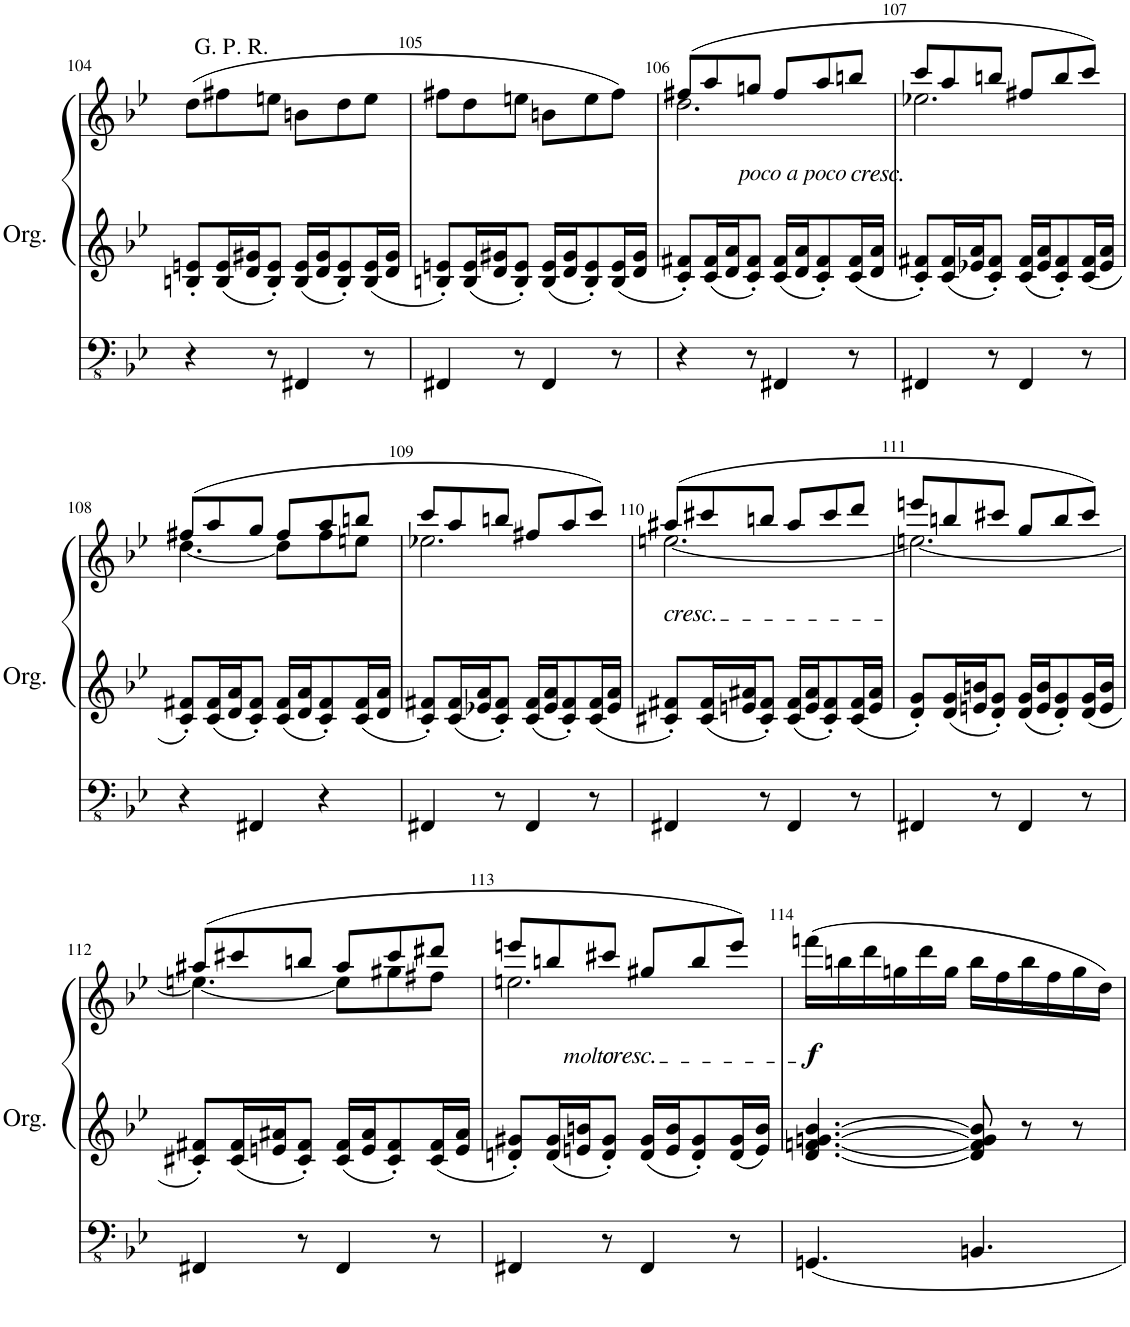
**kern	**kern	**kern	**dynam
*part1	*part1	*part1	*part1
*staff3	*staff2	*staff1	*staff1/2/3
*I"Orgue à tuyaux	*	*	*
*I'Org.	*	*	*
!!LO:PB:g=z
*clefFv4	*clefG2	*clefG2	*
*k[b-e-]	*k[b-e-]	*k[b-e-]	*
*M6/8	*M6/8	*M6/8	*
=104	=104	=104	=104
!	!	!LO:TX:a:t=G. P. R.	!
4r	8Bn/' 8en/'L	(8dd\L	.
.	16B/ 16e/L	8ff#X\	.
.	16d/ 16g#X/J	.	.
8r	8B/' 8e/'J	8een\J	.
4FFF#X/	16B/ 16e/LL	8bn\L	.
.	16d/ 16g#/J	.	.
.	8B/' 8e/'	8dd\	.
8r	16B/ 16e/L	8ee\J	.
.	16d/ 16g#/JJ	.	.
=105	=105	=105	=105
4FFF#X/	8Bn/' 8en/'L	8ff#X\L	.
.	16B/ 16e/L	8dd\	.
.	16d/ 16g#X/J	.	.
8r	8B/' 8e/'J	8een\J	.
4FFF#/	16B/ 16e/LL	8bn\L	.
.	16d/ 16g#/J	.	.
.	8B/' 8e/'	8ee\	.
8r	16B/ 16e/L	8ff#\J)	.
.	16d/ 16g#/JJ	.	.
=106	=106	=106	=106
*	*	*^	*
!	!	!LO:TX:b:i:t=poco a poco	!	!
!	!	!LO:TX:b:i:t=cresc.	!	!
4r	8c/' 8f#X/'L	(8ff#X/L	2.dd\	.
.	16c/ 16f#/L	8aa/	.	.
.	16d/ 16a/J	.	.	.
8r	8c/' 8f#/'J	8ggn/J	.	.
4FFF#X/	16c/ 16f#/LL	8ff#/L	.	.
.	16d/ 16a/J	.	.	.
.	8c/' 8f#/'	8aa/	.	.
8r	16c/ 16f#/L	8bbn/J	.	.
.	16d/ 16a/JJ	.	.	.
=107	=107	=107	=107	=107
4FFF#X/	8c/' 8f#X/'L	8ccc/L	2.ee-X\	.
.	16c/ 16f#/L	8aa/	.	.
.	16e-X/ 16a/J	.	.	.
8r	8c/' 8f#/'J	8bbn/J	.	.
4FFF#/	16c/ 16f#/LL	8ff#X/L	.	.
.	16e-/ 16a/J	.	.	.
.	8c/' 8f#/'	8bb/	.	.
8r	16c/ 16f#/L	8ccc/J)	.	.
.	16e-/ 16a/JJ	.	.	.
!!LO:LB:g=z	!!
=108	=108	=108	=108	=108
4r	8c/' 8f#X/'L	(8ff#X/L	[4.dd\	.
.	16c/ 16f#/L	8aa/	.	.
.	16d/ 16a/J	.	.	.
4FFF#X/	8c/' 8f#/'J	8gg/J	.	.
.	16c/ 16f#/LL	8ff#/L	8dd\L]	.
.	16d/ 16a/J	.	.	.
4r	8c/' 8f#/'	8aa/	8ff#\	.
.	16c/ 16f#/L	8bbn/J	8een\J	.
.	16d/ 16a/JJ	.	.	.
=109	=109	=109	=109	=109
4FFF#X/	8c/' 8f#X/'L	8ccc/L	2.ee-X\	.
.	16c/ 16f#/L	8aa/	.	.
.	16e-X/ 16a/J	.	.	.
8r	8c/' 8f#/'J	8bbn/J	.	.
4FFF#/	16c/ 16f#/LL	8ff#X/L	.	.
.	16e-/ 16a/J	.	.	.
.	8c/' 8f#/'	8aa/	.	.
8r	16c/ 16f#/L	8ccc/J)	.	.
.	16e-/ 16a/JJ	.	.	.
=110	=110	=110	=110	=110
!	!	!LO:TX:b:i:t=cresc.	!	!
4FFF#X/	8c#X/' 8f#X/'L	(8aa#X/L	[2.een\	.
.	16c#/ 16f#/L	8ccc#X/	.	.
.	16en/ 16a#X/J	.	.	.
8r	8c#/' 8f#/'J	8bbn/J	.	.
4FFF#/	16c#/ 16f#/LL	8aa#/L	.	.
.	16e/ 16a#/J	.	.	.
.	8c#/' 8f#/'	8ccc#/	.	.
8r	16c#/ 16f#/L	8ddd/J	.	.
.	16e/ 16a#/JJ	.	.	.
=111	=111	=111	=111	=111
4FFF#X/	8d/' 8g/'L	8eeen/L	2.een\_	.
.	16d/ 16g/L	8bbn/	.	.
.	16en/ 16bn/J	.	.	.
8r	8d/' 8g/'J	8ccc#X/J	.	.
4FFF#/	16d/ 16g/LL	8gg/L	.	.
.	16e/ 16b/J	.	.	.
.	8d/' 8g/'	8bb/	.	.
8r	16d/ 16g/L	8ccc#/J)	.	.
.	16e/ 16b/JJ	.	.	.
!!LO:LB:g=z	!!
=112	=112	=112	=112	=112
4FFF#X/	8c#X/' 8f#X/'L	(8aa#X/L	4.een\_	.
.	16c#/ 16f#/L	8ccc#X/	.	.
.	16en/ 16a#X/J	.	.	.
8r	8c#/' 8f#/'J	8bbn/J	.	.
4FFF#/	16c#/ 16f#/LL	8aa#/L	8ee\L]	.
.	16e/ 16a#/J	.	.	.
.	8c#/' 8f#/'	8ccc#/	8gg#X\	.
8r	16c#/ 16f#/L	8ddd#X/J	8ff#X\J	.
.	16e/ 16a#/JJ	.	.	.
=113	=113	=113	=113	=113
!	!	!LO:TX:b:i:t=molto	!	!
!	!	!LO:TX:b:i:t=cresc.	!	!
4FFF#X/	8dn/' 8g#X/'L	8eeen/L	2.een\	.
.	16d/ 16g#/L	8bbn/	.	.
.	16en/ 16bn/J	.	.	.
8r	8d/' 8g#/'J	8ccc#X/J	.	.
4FFF#/	16d/ 16g#/LL	8gg#X/L	.	.
.	16e/ 16b/J	.	.	.
.	8d/' 8g#/'	8bb/	.	.
8r	16d/ 16g#/L	8eee/J)	.	.
.	16e/ 16b/JJ	.	.	.
*	*	*v	*v	*
=114	=114	=114	=114
!	!	!	!LO:DY:b
4.GGGn/	[4.d/ [4.fn/ [4.gn/ [4.b-/	(16fffn\LL	f
.	.	16bbn\	.
.	.	16ddd\	.
.	.	16ggn\	.
.	.	16ddd\	.
.	.	16gg\JJ	.
4.BBBn/	8d/] 8f/] 8g/] 8b-/]	16bb\LL	.
.	.	16ff\	.
.	8r	16bb\	.
.	.	16ff\	.
.	8r	16gg\	.
.	.	16dd\JJ)	.
=	=	=	=
*-	*-	*-	*-
